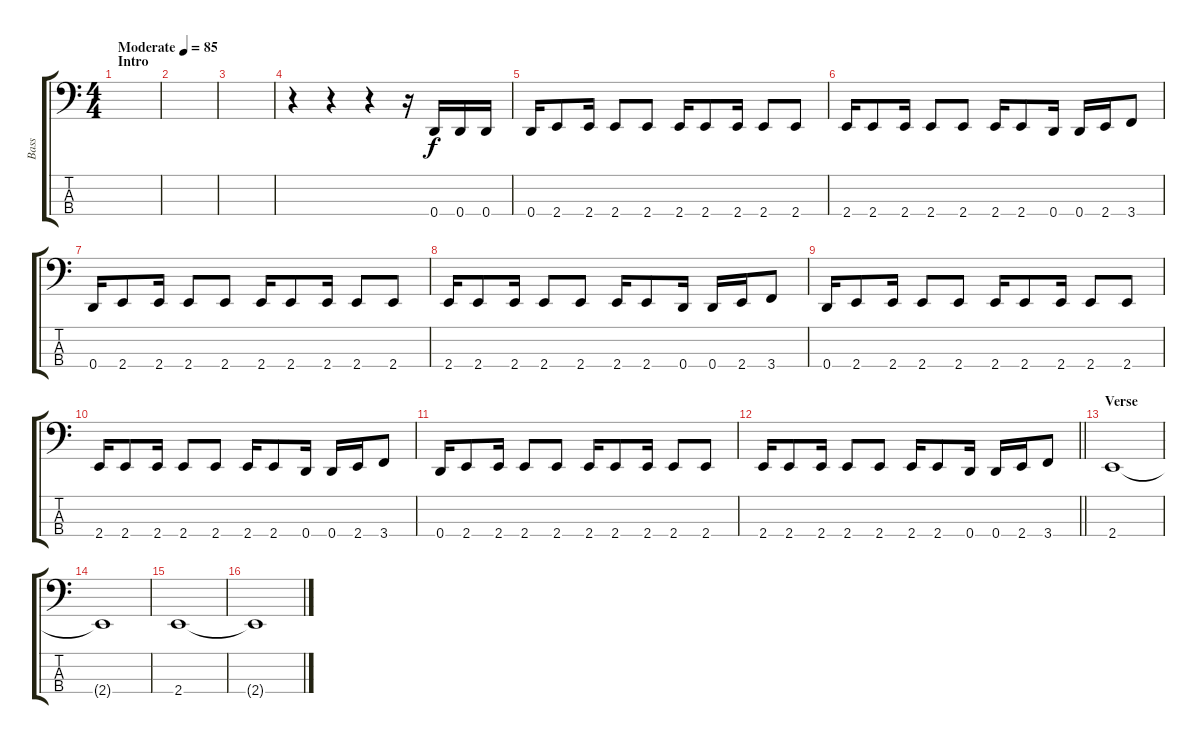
\track ("Bass" "Bass") {instrument electricbassfinger}
\staff {score tabs}
\tuning (G2 D2 A1 D1) {hide}
\ts (4 4)
\section ("" "Intro")
\tempo (85 "Moderate")
\clef f4
\ks c
|
|
|
r.4 r.4 r.4 r.16 0.4.16 0.4.16 0.4.16 |
0.4.16 2.4.8 2.4.16 2.4.8 2.4.8 2.4.16 2.4.8 2.4.16 2.4.8 2.4.8 |
2.4.16 2.4.8 2.4.16 2.4.8 2.4.8 2.4.16 2.4.8 0.4.16 0.4.16 2.4.16 3.4.8 |
0.4.16 2.4.8 2.4.16 2.4.8 2.4.8 2.4.16 2.4.8 2.4.16 2.4.8 2.4.8 |
2.4.16 2.4.8 2.4.16 2.4.8 2.4.8 2.4.16 2.4.8 0.4.16 0.4.16 2.4.16 3.4.8 |
0.4.16 2.4.8 2.4.16 2.4.8 2.4.8 2.4.16 2.4.8 2.4.16 2.4.8 2.4.8 |
2.4.16 2.4.8 2.4.16 2.4.8 2.4.8 2.4.16 2.4.8 0.4.16 0.4.16 2.4.16 3.4.8 |
0.4.16 2.4.8 2.4.16 2.4.8 2.4.8 2.4.16 2.4.8 2.4.16 2.4.8 2.4.8 |
\barLineRight lightlight
2.4.16 2.4.8 2.4.16 2.4.8 2.4.8 2.4.16 2.4.8 0.4.16 0.4.16 2.4.16 3.4.8 |
\section ("" "Verse")
2.4.1 |
2.4{t}.1 |
2.4.1 |
2.4{t}.1
